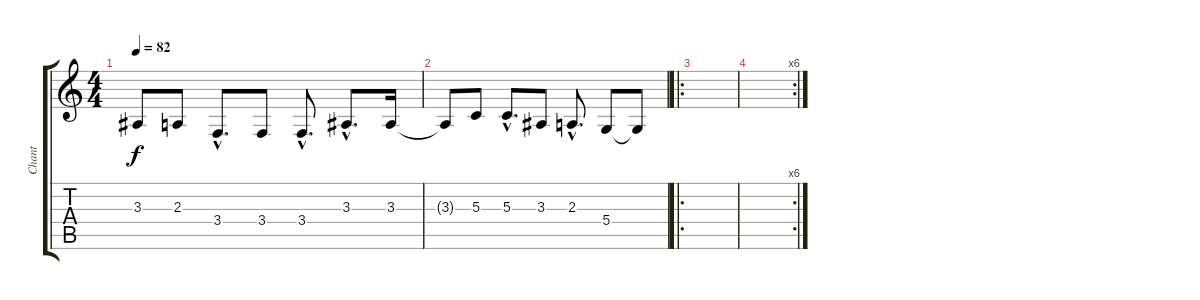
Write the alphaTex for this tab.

\track ("Chant" "Chant") {instrument violin}
\staff {score tabs}
\tuning (E4 B3 G3 D3 A2 E2) {hide}
\ts (4 4)
\tempo 82
\clef g2
\ks c
3.3.8{dy f} 2.3.8 3.4{hac}.8{d} 3.4.8 3.4{hac}.8{d} 3.3{hac}.8{d} 3.3.16 |
3.3{t}.8 5.3.8 5.3{hac}.8{d} 3.3.8 2.3{hac}.8{d} 5.4.8 5.4{t}.8 |
\ro
|
\rc 6
